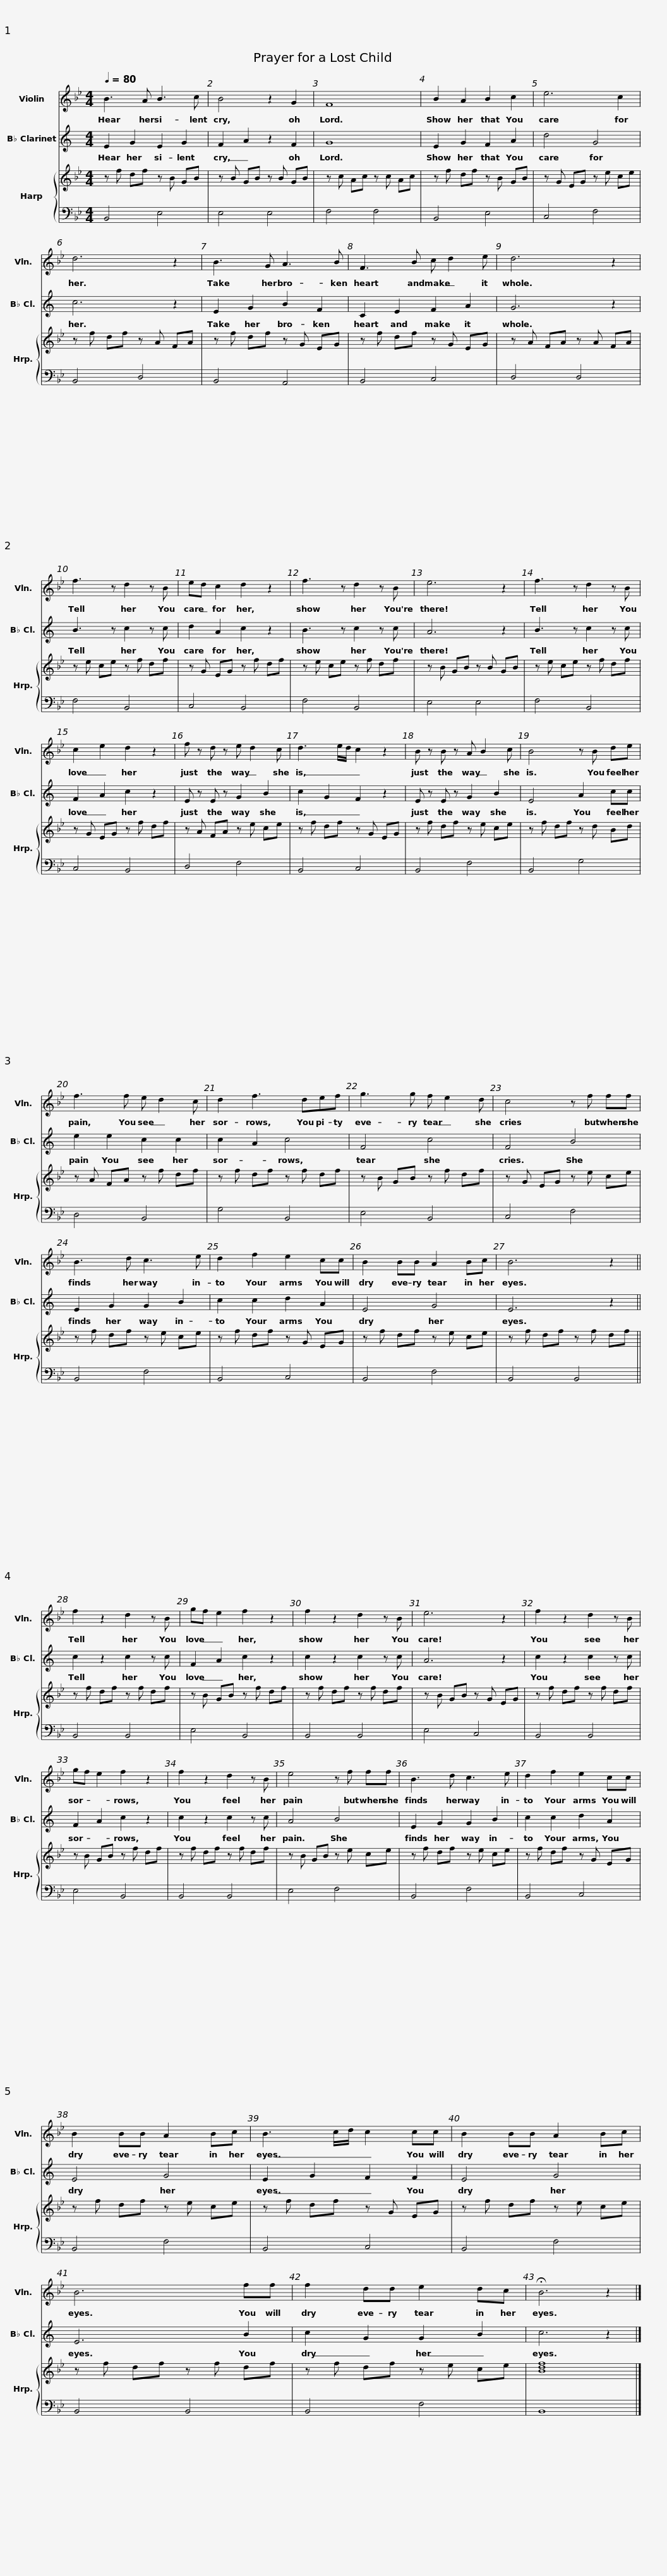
X:1
%%score 1 2 { 3 | 4 }
L:1/8
Q:1/4=80
M:4/4
I:linebreak $
K:Bb
V:1 treble
V:2 treble transpose=-2
V:3 treble
V:4 bass
V:1
 B3 A B3 c | B4 z2 G2 | F8 |$ B2 A2 B2 c2 |$ e6 c2 | %5
 d6 z2 | B3 G A3 B |$ F3 B c d2 e |$ d6 z2 | f3 z d2 z B | %10
 ed c2 d2 z2 | f3 z d2 z B |$ e6 z2 | f3 z d2 z B | c2 e2 d2 z2 | %15
 f z d z e d2 c |$ d3 e/d/ c2 z2 | B z B z A B2 c | B4 z B de |$ f3 f e d2 c |$ %20
 d2 f3 def | g3 g f e2 d | c4 z f ff |$ B3 d c3 e | d2 f2 e2 cc | %25
 B2 BB A2 Bc |$ B6 z2 ||$ f2 z2 d2 z B | gf e2 f2 z2 | f2 z2 d2 z B | %30
 e6 z2 |$ f2 z2 d2 z B | gf e2 f2 z2 | f2 z2 d2 z B | e4 z f ff |$ %35
 B3 d c3 e | d2 f2 e2 cc | B2 BB A2 Bc |$ B3 c/d/ c2 cc | B2 BB A2 Bc | %40
 B6 ff |$ f2 dd e2 dc | !fermata!B6 z2 |] %43
V:2
[K:C] E2 G2 E2 G2 | F2 A2 z2 F2 | G8 |$ E2 G2 F2 A2 |$ d4 G4 | %5
 c6 z2 | E2 G2 B2 F2 |$ C2 E2 F2 A2 |$ G6 z2 | B3 z c2 z c | %10
 d2 A2 c2 z2 | B3 z c2 z c |$ A6 z2 | B3 z c2 z c | F2 A2 c2 z2 | %15
 E z E z G2 B2 |$ c2 G2 F2 z2 | E z E z G2 B2 | E4 A2 cc |$ e2 e2 c2 c2 |$ %20
 c2 A2 c4 | F4 c4 | F4 B4 |$ E2 G2 G2 B2 | c2 c2 d2 A2 | %25
 E4 G4 |$ E6 z2 ||$ c2 z2 c2 z c | F2 A2 c2 z2 | c2 z2 c2 z c | %30
 A6 z2 |$ c2 z2 c2 z c | F2 A2 c2 z2 | c2 z2 c2 z c | A4 B4 |$ %35
 E2 G2 G2 B2 | c2 c2 d2 A2 | E4 G4 |$ E2 G2 F2 F2 | E4 G4 | %40
 E6 B2 |$ c2 G2 G2 B2 | c6 z2 |] %43
V:3
 z f df z B GB | z B GB z B GB | z c Ac z c Ac |$ z f df z B GB |$ z G EG z e ce | %5
 z f df z A FA | z f df z G EG |$ z f df z G EG |$ z A FA z A FA | z e ce z f df | %10
 z G EG z f df | z e ce z f df |$ z B GB z B GB | z e ce z f df | z G EG z f df | %15
 z A FA z e ce |$ z f df z G EG | z f df z e ce | z f df z d Bd |$ z A FA z f df |$ %20
 z f df z f df | z B GB z f df | z G EG z e ce |$ z f df z e ce | z f df z G EG | %25
 z f df z e ce |$ z f df z f df ||$ z f df z f df | z B GB z f df | z f df z f df | %30
 z B GB z G EG |$ z f df z f df | z B GB z f df | z f df z f df | z B GB z e ce |$ %35
 z f df z e ce | z f df z G EG | z f df z e ce |$ z f df z G EG | z f df z e ce | %40
 z f df z f df |$ z f df z e ce | [Bdf]8 |] %43
V:4
 B,,4 E,4 | E,4 E,4 | F,4 F,4 |$ B,,4 E,4 |$ C,4 F,4 | %5
 B,,4 D,4 | B,,4 A,,4 |$ B,,4 C,4 |$ D,4 D,4 | F,4 B,,4 | %10
 C,4 B,,4 | F,4 B,,4 |$ E,4 E,4 | F,4 B,,4 | C,4 B,,4 | %15
 D,4 F,4 |$ B,,4 C,4 | B,,4 F,4 | B,,4 G,4 |$ D,4 B,,4 |$ %20
 G,4 B,,4 | E,4 B,,4 | C,4 F,4 |$ B,,4 F,4 | B,,4 C,4 | %25
 B,,4 F,4 |$ B,,4 B,,4 ||$ B,,4 B,,4 | E,4 B,,4 | B,,4 B,,4 | %30
 E,4 C,4 |$ B,,4 B,,4 | E,4 B,,4 | B,,4 B,,4 | E,4 F,4 |$ %35
 B,,4 F,4 | B,,4 C,4 | B,,4 F,4 |$ B,,4 C,4 | B,,4 F,4 | %40
 B,,4 B,,4 |$ B,,4 F,4 | B,,8 |] %43
